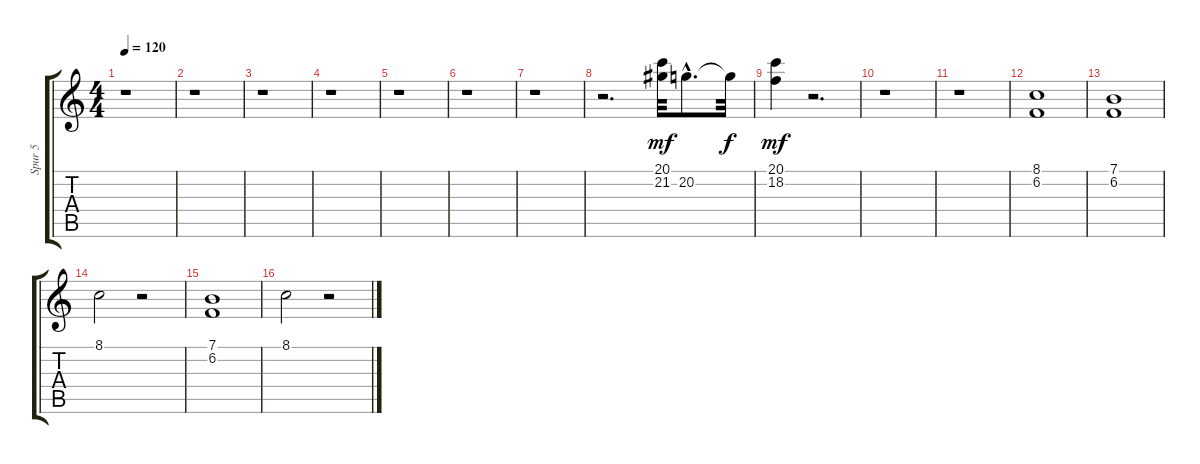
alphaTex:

\track ("Spur 5" "Spur 5") {instrument percussiveorgan}
\staff {score tabs}
\tuning (E4 B3 G3 D3 A2 E2) {hide}
\ts (4 4)
\tempo 120
\clef g2
\ks c
r.1{dy mf} |
r.1 |
r.1 |
r.1 |
r.1 |
r.1 |
r.1 |
r.2{d} (20.1 21.2).32 20.2{hac}.8{d} 20.2{t}.32{dy f} |
(20.1 18.2).4{dy mf} r.2{d} |
r.1 |
r.1 |
(8.1 6.2).1 |
(7.1 6.2).1 |
8.1.2 r.2 |
(7.1 6.2).1 |
8.1.2 r.2
